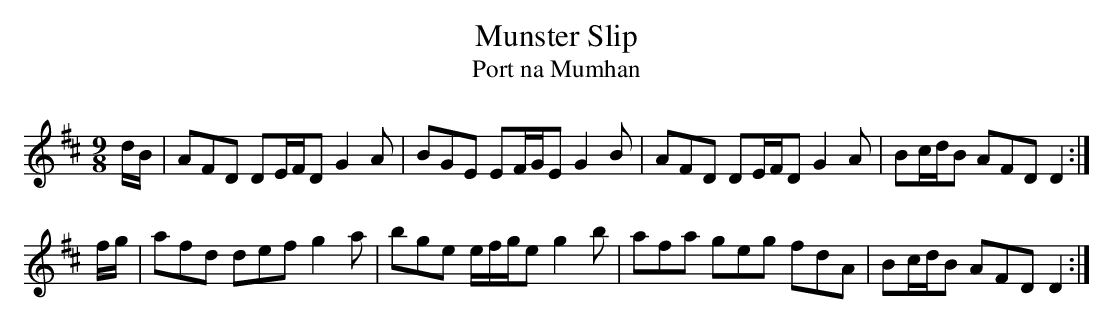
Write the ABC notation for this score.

X:1
T: Munster Slip
T: Port na Mumhan
L: 1/8
M: 9/8
K: D
d/B/|AFD DE/F/D G2A|BGE EF/G/E G2B|AFD DE/F/D G2A|\
Bc/d/B AFD D2 :|
f/g/|afd def g2a|bge e/f/g/e g2b|afa geg fdA|\
Bc/d/B AFD D2 :|
